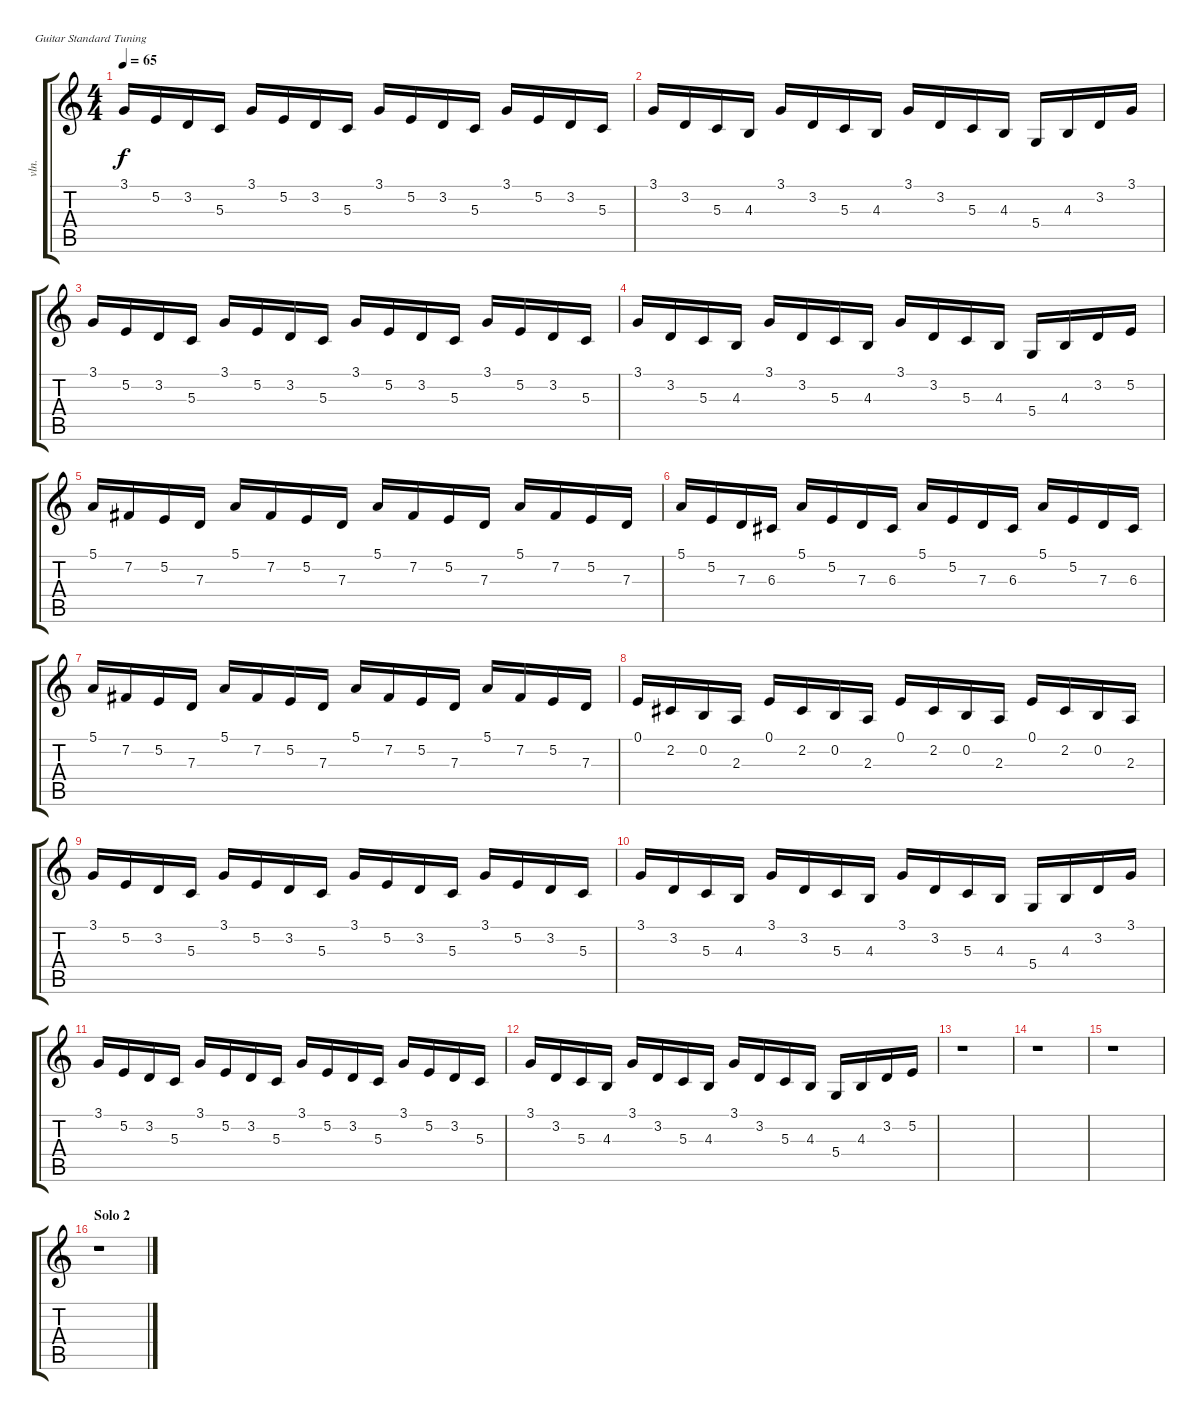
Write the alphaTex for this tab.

\defaultSystemsLayout 4
\bracketExtendMode groupsimilarinstruments
\otherSystemsTrackNameOrientation horizontal
\track ("Strings 1" "vln.") {instrument synthstrings1}
\staff {score tabs}
\tuning (E4 B3 G3 D3 A2 E2)
\ts (4 4)
\tempo 65
\clef g2
\ks c
3.1.16{dy f} 5.2.16 3.2.16 5.3.16 3.1.16 5.2.16 3.2.16 5.3.16 3.1.16 5.2.16 3.2.16 5.3.16 3.1.16 5.2.16 3.2.16 5.3.16 |
3.1.16 3.2.16 5.3.16 4.3.16 3.1.16 3.2.16 5.3.16 4.3.16 3.1.16 3.2.16 5.3.16 4.3.16 5.4.16 4.3.16 3.2.16 3.1.16 |
3.1.16 5.2.16 3.2.16 5.3.16 3.1.16 5.2.16 3.2.16 5.3.16 3.1.16 5.2.16 3.2.16 5.3.16 3.1.16 5.2.16 3.2.16 5.3.16 |
3.1.16 3.2.16 5.3.16 4.3.16 3.1.16 3.2.16 5.3.16 4.3.16 3.1.16 3.2.16 5.3.16 4.3.16 5.4.16 4.3.16 3.2.16 5.2.16 |
5.1.16 7.2{acc #}.16 5.2.16 7.3.16 5.1.16 7.2{acc #}.16 5.2.16 7.3.16 5.1.16 7.2{acc #}.16 5.2.16 7.3.16 5.1.16 7.2{acc #}.16 5.2.16 7.3.16 |
5.1.16 5.2.16 7.3.16 6.3{acc #}.16 5.1.16 5.2.16 7.3.16 6.3{acc #}.16 5.1.16 5.2.16 7.3.16 6.3{acc #}.16 5.1.16 5.2.16 7.3.16 6.3{acc #}.16 |
5.1.16 7.2{acc #}.16 5.2.16 7.3.16 5.1.16 7.2{acc #}.16 5.2.16 7.3.16 5.1.16 7.2{acc #}.16 5.2.16 7.3.16 5.1.16 7.2{acc #}.16 5.2.16 7.3.16 |
0.1.16 2.2{acc #}.16 0.2.16 2.3.16 0.1.16 2.2{acc #}.16 0.2.16 2.3.16 0.1.16 2.2{acc #}.16 0.2.16 2.3.16 0.1.16 2.2{acc #}.16 0.2.16 2.3.16 |
3.1.16 5.2.16 3.2.16 5.3.16 3.1.16 5.2.16 3.2.16 5.3.16 3.1.16 5.2.16 3.2.16 5.3.16 3.1.16 5.2.16 3.2.16 5.3.16 |
3.1.16 3.2.16 5.3.16 4.3.16 3.1.16 3.2.16 5.3.16 4.3.16 3.1.16 3.2.16 5.3.16 4.3.16 5.4.16 4.3.16 3.2.16 3.1.16 |
3.1.16 5.2.16 3.2.16 5.3.16 3.1.16 5.2.16 3.2.16 5.3.16 3.1.16 5.2.16 3.2.16 5.3.16 3.1.16 5.2.16 3.2.16 5.3.16 |
3.1.16 3.2.16 5.3.16 4.3.16 3.1.16 3.2.16 5.3.16 4.3.16 3.1.16 3.2.16 5.3.16 4.3.16 5.4.16 4.3.16 3.2.16 5.2.16 |
r.1 |
r.1 |
r.1 |
\section ("" "Solo 2")
r.1
